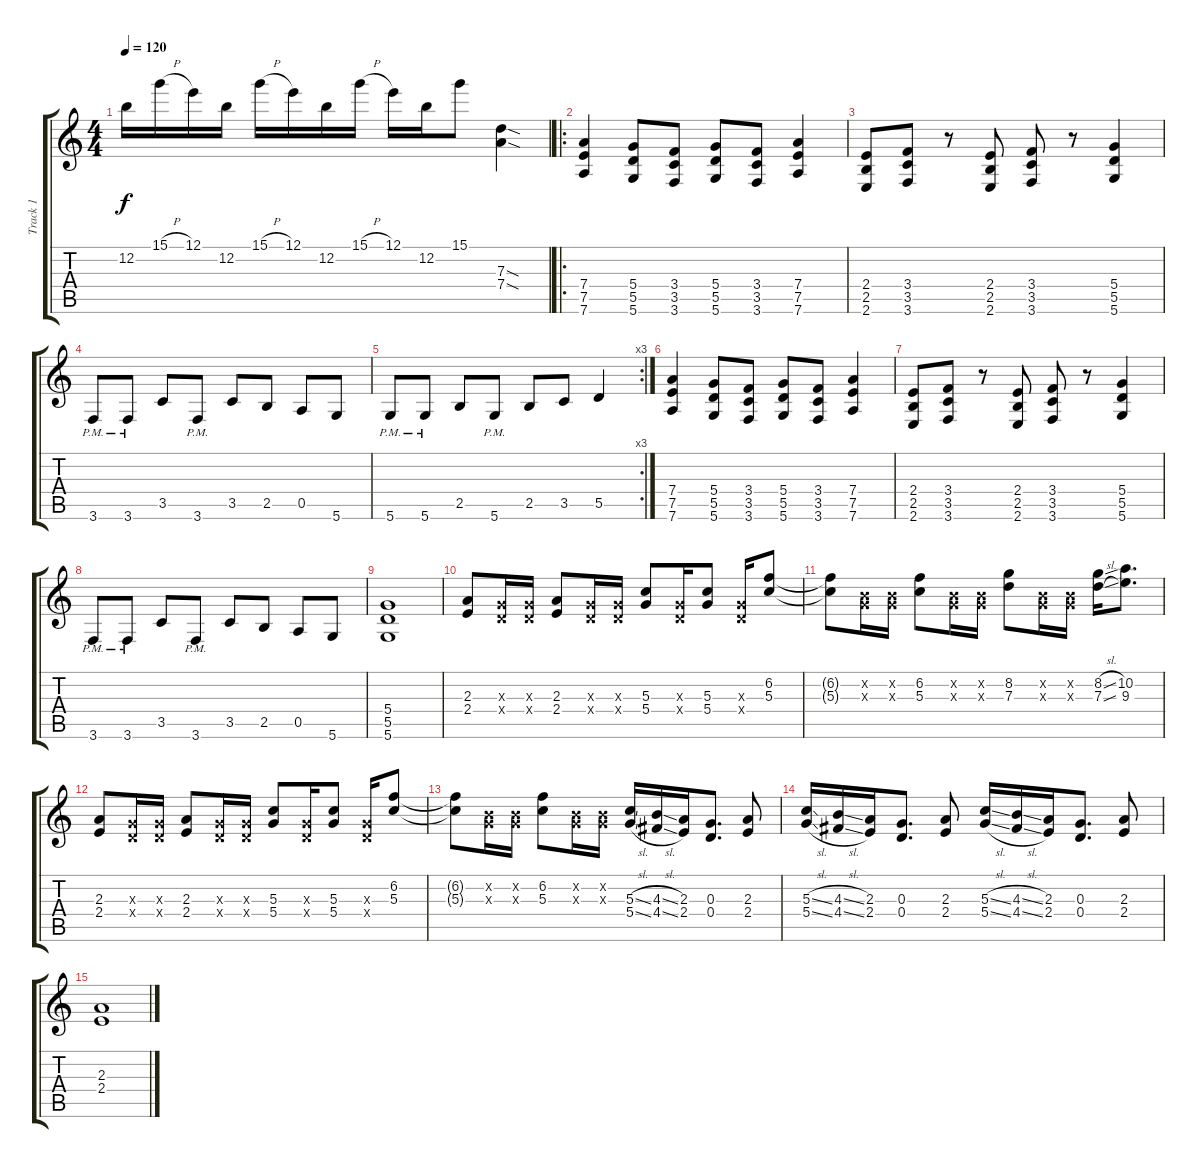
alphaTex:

\track ("Track 1" "Track 1") {instrument distortionguitar}
\staff {score tabs}
\tuning (E4 B3 G3 D3 A2 D2) {hide}
\ts (4 4)
\tempo 120
\clef g2
\ks c
12.2.16{dy f} 15.1{h}.16 12.1.16 12.2.16 15.1{h}.16 12.1.16 12.2.16 15.1{h}.16 12.1.16 12.2.16 15.1.8 (7.3{sod} 7.4{sod}).4 |
\ro
(7.4 7.5 7.6).4 (5.4 5.5 5.6).8 (3.4 3.5 3.6).8 (5.4 5.5 5.6).8 (3.4 3.5 3.6).8 (7.4 7.5 7.6).4 |
(2.4 2.5 2.6).8 (3.4 3.5 3.6).8 r.8 (2.4 2.5 2.6).8 (3.4 3.5 3.6).8 r.8 (5.4 5.5 5.6).4 |
3.6{pm}.8 3.6{pm}.8 3.5.8 3.6{pm}.8 3.5.8 2.5.8 0.5.8 5.6.8 |
\rc 3
5.6{pm}.8 5.6{pm}.8 2.5.8 5.6{pm}.8 2.5.8 3.5.8 5.5.4 |
(7.4 7.5 7.6).4 (5.4 5.5 5.6).8 (3.4 3.5 3.6).8 (5.4 5.5 5.6).8 (3.4 3.5 3.6).8 (7.4 7.5 7.6).4 |
(2.4 2.5 2.6).8 (3.4 3.5 3.6).8 r.8 (2.4 2.5 2.6).8 (3.4 3.5 3.6).8 r.8 (5.4 5.5 5.6).4 |
3.6{pm}.8 3.6{pm}.8 3.5.8 3.6{pm}.8 3.5.8 2.5.8 0.5.8 5.6.8 |
(5.4 5.5 5.6).1 |
(2.3 2.4).8 (0.3{x} 0.4{x}).16 (0.3{x} 0.4{x}).16 (2.3 2.4).8 (0.3{x} 0.4{x}).16 (0.3{x} 0.4{x}).16 (5.3 5.4).8 (0.3{x} 0.4{x}).16 (5.3 5.4).8 (0.3{x} 0.4{x}).16 (6.2 5.3).8 |
(6.2{t} 5.3{t}).8 (0.2{x} 0.3{x}).16 (0.2{x} 0.3{x}).16 (6.2 5.3).8 (0.2{x} 0.3{x}).16 (0.2{x} 0.3{x}).16 (8.2 7.3).8 (0.2{x} 0.3{x}).16 (0.2{x} 0.3{x}).16 (8.2{sl} 7.3{sl}).16 (10.2 9.3).8{d} |
(2.3 2.4).8 (0.3{x} 0.4{x}).16 (0.3{x} 0.4{x}).16 (2.3 2.4).8 (0.3{x} 0.4{x}).16 (0.3{x} 0.4{x}).16 (5.3 5.4).8 (0.3{x} 0.4{x}).16 (5.3 5.4).8 (0.3{x} 0.4{x}).16 (6.2 5.3).8 |
(6.2{t} 5.3{t}).8 (0.2{x} 0.3{x}).16 (0.2{x} 0.3{x}).16 (6.2 5.3).8 (0.2{x} 0.3{x}).16 (0.2{x} 0.3{x}).16 (5.3{sl} 5.4{sl}).16 (4.3{sl} 4.4{sl}).16 (2.3 2.4).16 (0.3 0.4).8{d} (2.3 2.4).8 |
(5.3{sl} 5.4{sl}).16 (4.3{sl} 4.4{sl}).16 (2.3 2.4).16 (0.3 0.4).8{d} (2.3 2.4).8 (5.3{sl} 5.4{sl}).16 (4.3{sl} 4.4{sl}).16 (2.3 2.4).16 (0.3 0.4).8{d} (2.3 2.4).8 |
(2.3 2.4).1
